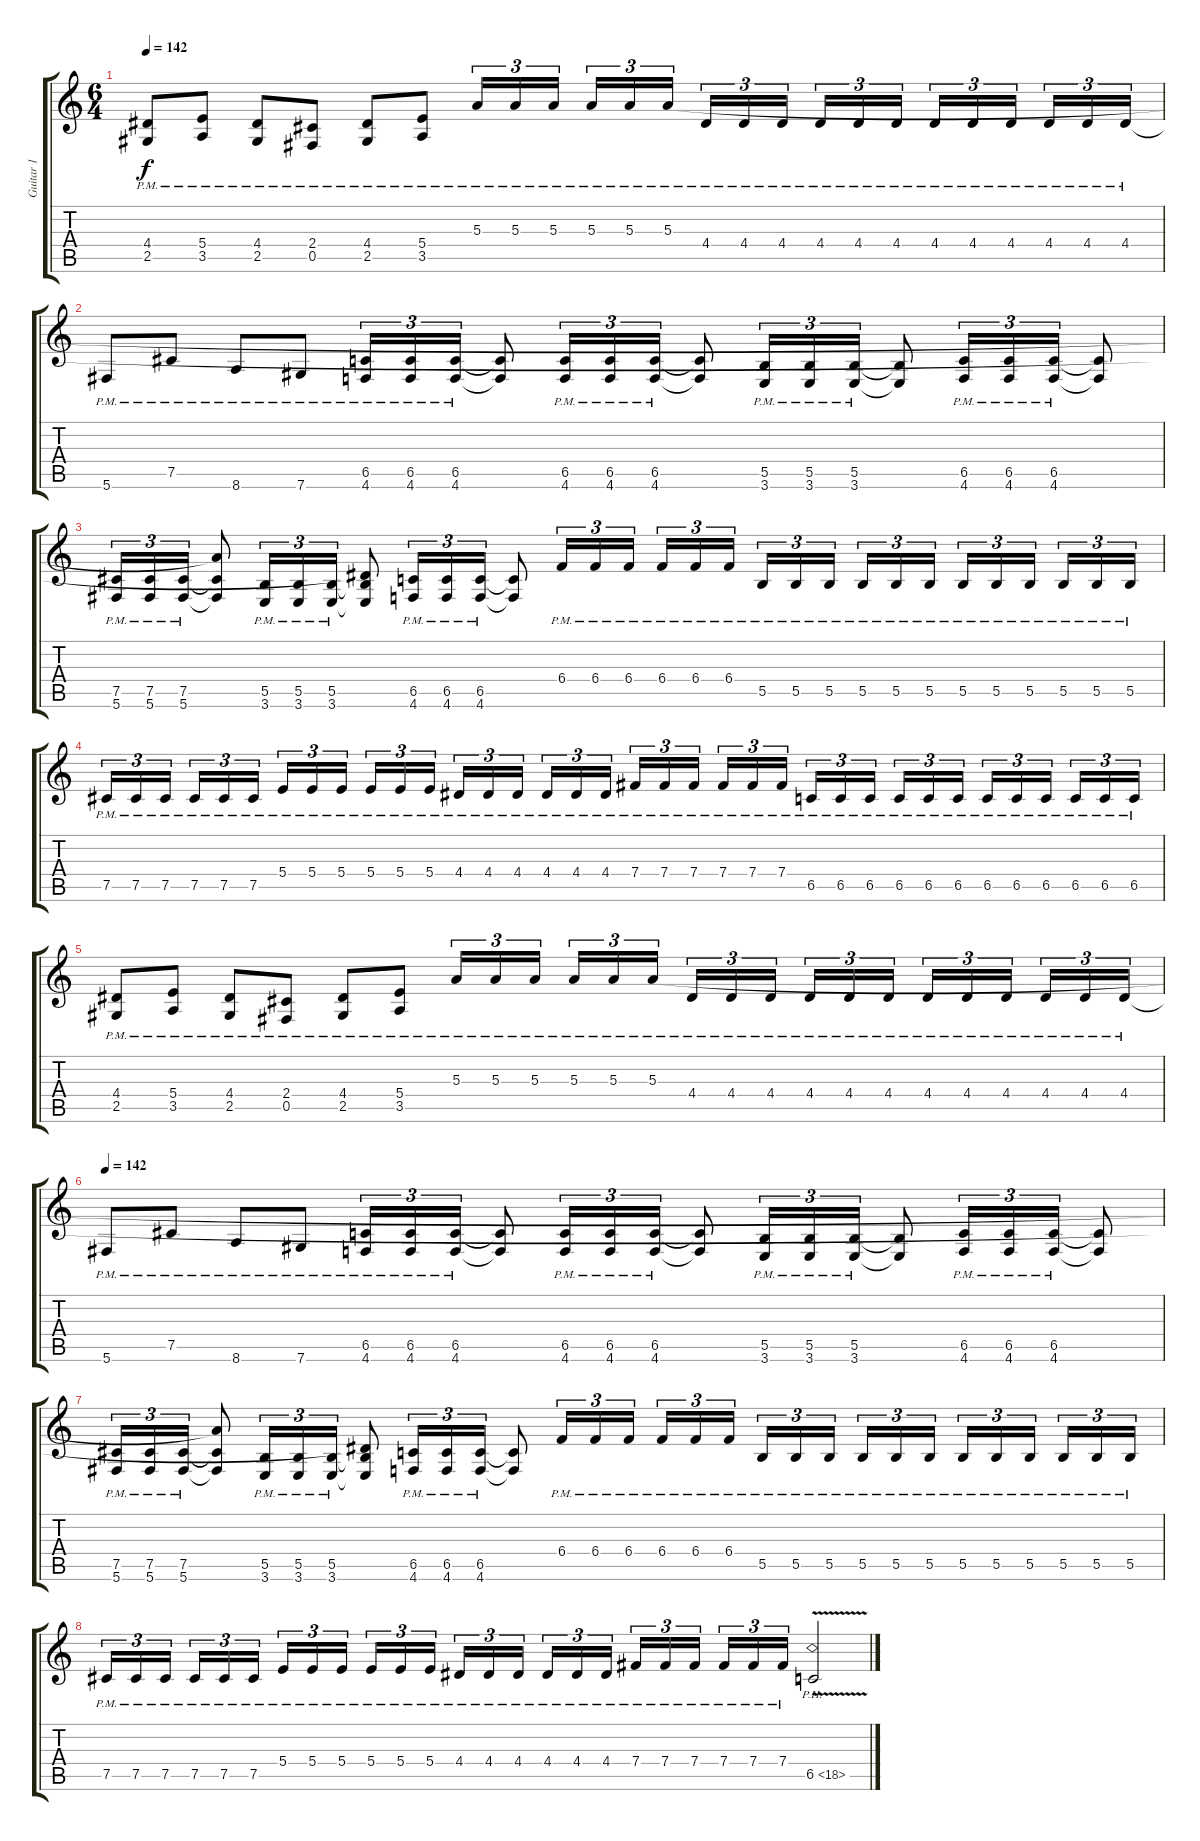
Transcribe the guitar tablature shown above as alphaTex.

\track ("Guitar 1" "Guitar 1") {instrument distortionguitar}
\staff {score tabs}
\tuning (Db4 Ab3 E3 B2 Gb2 Db2) {hide}
\ts (6 4)
\tempo 142
\clef g2
\ks c
(4.4{pm} 2.5{pm}).8{dy f} (5.4{pm} 3.5{pm}).8 (4.4{pm} 2.5{pm}).8 (2.4{pm} 0.5{pm}).8 (4.4{pm} 2.5{pm}).8 (5.4{pm} 3.5{pm}).8 5.3{pm}.16{tu (3 2)} 5.3{pm}.16{tu (3 2)} 5.3{pm}.16{tu (3 2) beam splitsecondary} 5.3{pm}.16{tu (3 2)} 5.3{pm}.16{tu (3 2)} 5.3{pm}.16{tu (3 2) beam splitsecondary} 4.4{pm}.16{tu (3 2)} 4.4{pm}.16{tu (3 2)} 4.4{pm}.16{tu (3 2) beam splitsecondary} 4.4{pm}.16{tu (3 2)} 4.4{pm}.16{tu (3 2)} 4.4{pm}.16{tu (3 2) beam splitsecondary} 4.4{pm}.16{tu (3 2)} 4.4{pm}.16{tu (3 2)} 4.4{pm}.16{tu (3 2) beam splitsecondary} 4.4{pm}.16{tu (3 2)} 4.4{pm}.16{tu (3 2)} 4.4{pm}.16{tu (3 2)} |
5.6{pm}.8 7.5{pm}.8 8.6{pm}.8 7.6{pm}.8 (6.5{pm} 4.6{pm}).16{tu (3 2)} (6.5{pm} 4.6{pm}).16{tu (3 2)} (6.5{pm} 4.6{pm}).16{tu (3 2)} (6.5{t} 4.6{t}).8 (6.5{pm} 4.6{pm}).16{tu (3 2)} (6.5{pm} 4.6{pm}).16{tu (3 2)} (6.5{pm} 4.6{pm}).16{tu (3 2)} (6.5{t} 4.6{t}).8 (5.5{pm} 3.6{pm}).16{tu (3 2)} (5.5{pm} 3.6{pm}).16{tu (3 2)} (5.5{pm} 3.6{pm}).16{tu (3 2)} (5.5{t} 3.6{t}).8 (6.5{pm} 4.6{pm}).16{tu (3 2)} (6.5{pm} 4.6).16{tu (3 2)} (6.5{pm} 4.6{pm}).16{tu (3 2)} (6.5{t} 4.6{t}).8 |
(7.5{pm} 5.6{pm}).16{tu (3 2)} (7.5{pm} 5.6{pm}).16{tu (3 2)} (7.5{pm} 5.6{pm}).16{tu (3 2)} (5.3{t} 7.5{t} 5.6{t}).8 (5.5{pm} 3.6{pm}).16{tu (3 2)} (5.5{pm} 3.6{pm}).16{tu (3 2)} (5.5{pm} 3.6{pm}).16{tu (3 2)} (4.4{t} 5.5{t} 3.6{t}).8 (6.5{pm} 4.6{pm}).16{tu (3 2)} (6.5{pm} 4.6{pm}).16{tu (3 2)} (6.5{pm} 4.6{pm}).16{tu (3 2)} (6.5{t} 4.6{t}).8 6.4{pm}.16{tu (3 2)} 6.4{pm}.16{tu (3 2)} 6.4{pm}.16{tu (3 2) beam splitsecondary} 6.4{pm}.16{tu (3 2)} 6.4{pm}.16{tu (3 2)} 6.4{pm}.16{tu (3 2) beam splitsecondary} 5.5{pm}.16{tu (3 2)} 5.5{pm}.16{tu (3 2)} 5.5{pm}.16{tu (3 2) beam splitsecondary} 5.5{pm}.16{tu (3 2)} 5.5{pm}.16{tu (3 2)} 5.5{pm}.16{tu (3 2) beam splitsecondary} 5.5{pm}.16{tu (3 2)} 5.5{pm}.16{tu (3 2)} 5.5{pm}.16{tu (3 2) beam splitsecondary} 5.5{pm}.16{tu (3 2)} 5.5{pm}.16{tu (3 2)} 5.5{pm}.16{tu (3 2)} |
7.5{pm}.16{tu (3 2)} 7.5{pm}.16{tu (3 2)} 7.5{pm}.16{tu (3 2) beam splitsecondary} 7.5{pm}.16{tu (3 2)} 7.5{pm}.16{tu (3 2)} 7.5{pm}.16{tu (3 2) beam splitsecondary} 5.4{pm}.16{tu (3 2)} 5.4{pm}.16{tu (3 2)} 5.4{pm}.16{tu (3 2) beam splitsecondary} 5.4{pm}.16{tu (3 2)} 5.4{pm}.16{tu (3 2)} 5.4{pm}.16{tu (3 2) beam splitsecondary} 4.4{pm}.16{tu (3 2)} 4.4{pm}.16{tu (3 2)} 4.4{pm}.16{tu (3 2) beam splitsecondary} 4.4{pm}.16{tu (3 2)} 4.4{pm}.16{tu (3 2)} 4.4{pm}.16{tu (3 2)} 7.4{pm}.16{tu (3 2)} 7.4{pm}.16{tu (3 2)} 7.4{pm}.16{tu (3 2) beam splitsecondary} 7.4{pm}.16{tu (3 2)} 7.4{pm}.16{tu (3 2)} 7.4{pm}.16{tu (3 2) beam splitsecondary} 6.5{pm}.16{tu (3 2)} 6.5{pm}.16{tu (3 2)} 6.5{pm}.16{tu (3 2) beam splitsecondary} 6.5{pm}.16{tu (3 2)} 6.5{pm}.16{tu (3 2)} 6.5{pm}.16{tu (3 2) beam splitsecondary} 6.5{pm}.16{tu (3 2)} 6.5{pm}.16{tu (3 2)} 6.5{pm}.16{tu (3 2) beam splitsecondary} 6.5{pm}.16{tu (3 2)} 6.5{pm}.16{tu (3 2)} 6.5{pm}.16{tu (3 2)} |
(4.4{pm} 2.5{pm}).8 (5.4{pm} 3.5{pm}).8 (4.4{pm} 2.5{pm}).8 (2.4{pm} 0.5{pm}).8 (4.4{pm} 2.5{pm}).8 (5.4{pm} 3.5{pm}).8 5.3{pm}.16{tu (3 2)} 5.3{pm}.16{tu (3 2)} 5.3{pm}.16{tu (3 2) beam splitsecondary} 5.3{pm}.16{tu (3 2)} 5.3{pm}.16{tu (3 2)} 5.3{pm}.16{tu (3 2) beam splitsecondary} 4.4{pm}.16{tu (3 2)} 4.4{pm}.16{tu (3 2)} 4.4{pm}.16{tu (3 2) beam splitsecondary} 4.4{pm}.16{tu (3 2)} 4.4{pm}.16{tu (3 2)} 4.4{pm}.16{tu (3 2) beam splitsecondary} 4.4{pm}.16{tu (3 2)} 4.4{pm}.16{tu (3 2)} 4.4{pm}.16{tu (3 2) beam splitsecondary} 4.4{pm}.16{tu (3 2)} 4.4{pm}.16{tu (3 2)} 4.4{pm}.16{tu (3 2)} |
\tempo 150
\tempo 142
5.6{pm}.8 7.5{pm}.8 8.6{pm}.8 7.6{pm}.8 (6.5{pm} 4.6{pm}).16{tu (3 2)} (6.5{pm} 4.6{pm}).16{tu (3 2)} (6.5{pm} 4.6{pm}).16{tu (3 2)} (6.5{t} 4.6{t}).8 (6.5{pm} 4.6{pm}).16{tu (3 2)} (6.5{pm} 4.6{pm}).16{tu (3 2)} (6.5{pm} 4.6{pm}).16{tu (3 2)} (6.5{t} 4.6{t}).8 (5.5{pm} 3.6{pm}).16{tu (3 2)} (5.5{pm} 3.6{pm}).16{tu (3 2)} (5.5{pm} 3.6{pm}).16{tu (3 2)} (5.5{t} 3.6{t}).8 (6.5{pm} 4.6{pm}).16{tu (3 2)} (6.5{pm} 4.6).16{tu (3 2)} (6.5{pm} 4.6{pm}).16{tu (3 2)} (6.5{t} 4.6{t}).8 |
(7.5{pm} 5.6{pm}).16{tu (3 2)} (7.5{pm} 5.6{pm}).16{tu (3 2)} (7.5{pm} 5.6{pm}).16{tu (3 2)} (5.3{t} 7.5{t} 5.6{t}).8 (5.5{pm} 3.6{pm}).16{tu (3 2)} (5.5{pm} 3.6{pm}).16{tu (3 2)} (5.5{pm} 3.6{pm}).16{tu (3 2)} (4.4{t} 5.5{t} 3.6{t}).8 (6.5{pm} 4.6{pm}).16{tu (3 2)} (6.5{pm} 4.6{pm}).16{tu (3 2)} (6.5{pm} 4.6{pm}).16{tu (3 2)} (6.5{t} 4.6{t}).8 6.4{pm}.16{tu (3 2)} 6.4{pm}.16{tu (3 2)} 6.4{pm}.16{tu (3 2) beam splitsecondary} 6.4{pm}.16{tu (3 2)} 6.4{pm}.16{tu (3 2)} 6.4{pm}.16{tu (3 2) beam splitsecondary} 5.5{pm}.16{tu (3 2)} 5.5{pm}.16{tu (3 2)} 5.5{pm}.16{tu (3 2) beam splitsecondary} 5.5{pm}.16{tu (3 2)} 5.5{pm}.16{tu (3 2)} 5.5{pm}.16{tu (3 2) beam splitsecondary} 5.5{pm}.16{tu (3 2)} 5.5{pm}.16{tu (3 2)} 5.5{pm}.16{tu (3 2) beam splitsecondary} 5.5{pm}.16{tu (3 2)} 5.5{pm}.16{tu (3 2)} 5.5{pm}.16{tu (3 2)} |
7.5{pm}.16{tu (3 2)} 7.5{pm}.16{tu (3 2)} 7.5{pm}.16{tu (3 2) beam splitsecondary} 7.5{pm}.16{tu (3 2)} 7.5{pm}.16{tu (3 2)} 7.5{pm}.16{tu (3 2) beam splitsecondary} 5.4{pm}.16{tu (3 2)} 5.4{pm}.16{tu (3 2)} 5.4{pm}.16{tu (3 2) beam splitsecondary} 5.4{pm}.16{tu (3 2)} 5.4{pm}.16{tu (3 2)} 5.4{pm}.16{tu (3 2) beam splitsecondary} 4.4{pm}.16{tu (3 2)} 4.4{pm}.16{tu (3 2)} 4.4{pm}.16{tu (3 2) beam splitsecondary} 4.4{pm}.16{tu (3 2)} 4.4{pm}.16{tu (3 2)} 4.4{pm}.16{tu (3 2)} 7.4{pm}.16{tu (3 2)} 7.4{pm}.16{tu (3 2)} 7.4{pm}.16{tu (3 2) beam splitsecondary} 7.4{pm}.16{tu (3 2)} 7.4{pm}.16{tu (3 2)} 7.4{pm}.16{tu (3 2)} 6.5{ph 12 v}.2
